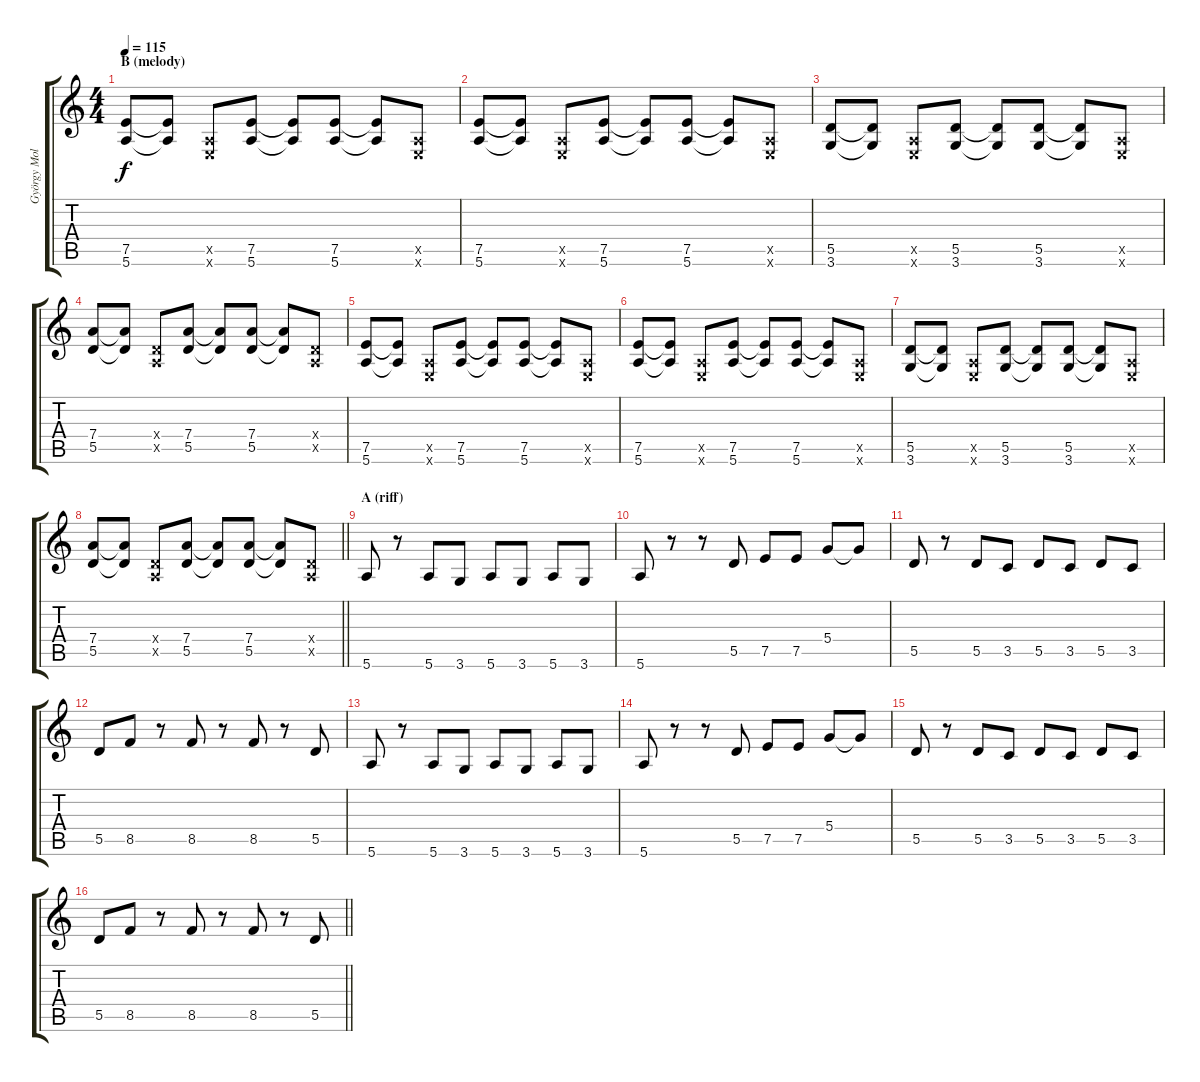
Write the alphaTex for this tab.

\track ("György Molnár \"Elefant\" (Guitar)" "György Mol") {instrument overdrivenguitar}
\staff {score tabs}
\tuning (E4 B3 G3 D3 A2 E2) {hide}
\ts (4 4)
\section ("" "B (melody)")
\tempo 115
\clef g2
\ks c
(7.5 5.6).8{dy f} (7.5{t} 5.6{t}).8 (0.5{x} 0.6{x}).8 (7.5 5.6).8 (7.5{t} 5.6{t}).8 (7.5 5.6).8 (7.5{t} 5.6{t}).8 (0.5{x} 0.6{x}).8 |
(7.5 5.6).8 (7.5{t} 5.6{t}).8 (0.5{x} 0.6{x}).8 (7.5 5.6).8 (7.5{t} 5.6{t}).8 (7.5 5.6).8 (7.5{t} 5.6{t}).8 (0.5{x} 0.6{x}).8 |
(5.5 3.6).8 (5.5{t} 3.6{t}).8 (0.5{x} 0.6{x}).8 (5.5 3.6).8 (5.5{t} 3.6{t}).8 (5.5 3.6).8 (5.5{t} 3.6{t}).8 (0.5{x} 0.6{x}).8 |
(7.4 5.5).8 (7.4{t} 5.5{t}).8 (0.4{x} 0.5{x}).8 (7.4 5.5).8 (7.4{t} 5.5{t}).8 (7.4 5.5).8 (7.4{t} 5.5{t}).8 (0.4{x} 0.5{x}).8 |
(7.5 5.6).8 (7.5{t} 5.6{t}).8 (0.5{x} 0.6{x}).8 (7.5 5.6).8 (7.5{t} 5.6{t}).8 (7.5 5.6).8 (7.5{t} 5.6{t}).8 (0.5{x} 0.6{x}).8 |
(7.5 5.6).8 (7.5{t} 5.6{t}).8 (0.5{x} 0.6{x}).8 (7.5 5.6).8 (7.5{t} 5.6{t}).8 (7.5 5.6).8 (7.5{t} 5.6{t}).8 (0.5{x} 0.6{x}).8 |
(5.5 3.6).8 (5.5{t} 3.6{t}).8 (0.5{x} 0.6{x}).8 (5.5 3.6).8 (5.5{t} 3.6{t}).8 (5.5 3.6).8 (5.5{t} 3.6{t}).8 (0.5{x} 0.6{x}).8 |
\barLineRight lightlight
(7.4 5.5).8 (7.4{t} 5.5{t}).8 (0.4{x} 0.5{x}).8 (7.4 5.5).8 (7.4{t} 5.5{t}).8 (7.4 5.5).8 (7.4{t} 5.5{t}).8 (0.4{x} 0.5{x}).8 |
\section ("" "A (riff)")
5.6.8 r.8 5.6.8 3.6.8 5.6.8 3.6.8 5.6.8 3.6.8 |
5.6.8 r.8 r.8 5.5.8 7.5.8 7.5.8 5.4.8 5.4{t}.8 |
5.5.8 r.8 5.5.8 3.5.8 5.5.8 3.5.8 5.5.8 3.5.8 |
5.5.8 8.5.8 r.8 8.5.8 r.8 8.5.8 r.8 5.5.8 |
5.6.8 r.8 5.6.8 3.6.8 5.6.8 3.6.8 5.6.8 3.6.8 |
5.6.8 r.8 r.8 5.5.8 7.5.8 7.5.8 5.4.8 5.4{t}.8 |
5.5.8 r.8 5.5.8 3.5.8 5.5.8 3.5.8 5.5.8 3.5.8 |
\barLineRight lightlight
5.5.8 8.5.8 r.8 8.5.8 r.8 8.5.8 r.8 5.5.8
